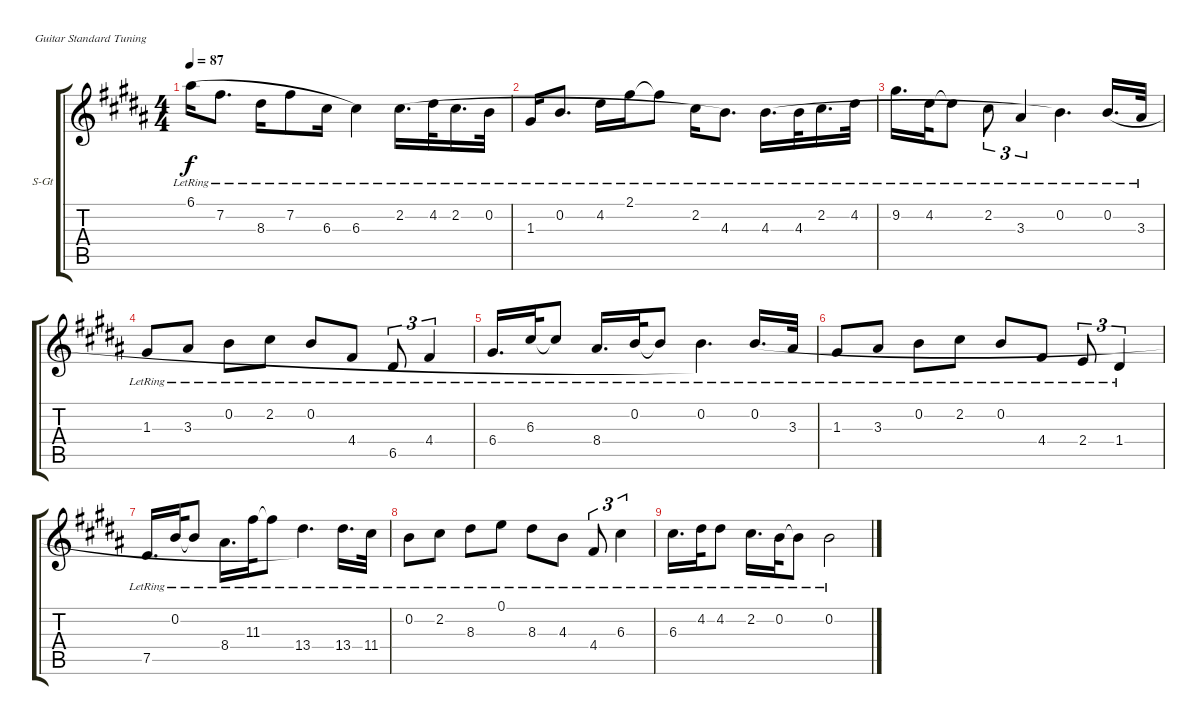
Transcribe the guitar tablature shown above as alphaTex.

\defaultSystemsLayout 4
\bracketExtendMode groupsimilarinstruments
\firstSystemTrackNameOrientation horizontal
\otherSystemsTrackNameOrientation horizontal
\track ("Main  Vocal" "S-Gt") {instrument acousticguitarsteel}
\staff {score tabs}
\tuning (E4 B3 G3 D3 A2 E2)
\ts (4 4)
\tempo 87
\clef g2
\ks b
6.1{lr}.16{dy f legatoorigin} 7.2{lr}.8{d legatoorigin} 8.3{lr}.16{legatoorigin} 7.2{lr}.8{legatoorigin} 6.3{lr}.16{legatoorigin} 6.3{lr}.4 2.2{lr}.16{d legatoorigin} 4.2{lr}.32{legatoorigin} 2.2{lr}.16{d legatoorigin} 0.2{lr}.32{legatoorigin} |
1.3{lr}.16{legatoorigin} 0.2{lr}.8{d legatoorigin} 4.2{lr}.16{legatoorigin} 2.1{lr}.16{legatoorigin} 2.1{lr t}.8{legatoorigin} 2.2{lr}.16{legatoorigin} 4.3{lr}.8{d} 4.3{lr}.16{d legatoorigin} 4.3{lr}.32{legatoorigin} 2.2{lr}.16{d legatoorigin} 4.2{lr}.32{legatoorigin} |
9.2{lr}.16{d legatoorigin} 4.2{lr}.32{legatoorigin} 4.2{lr t}.8{legatoorigin} 2.2{lr}.8{tu (3 2) legatoorigin} 3.3{lr}.4{tu (3 2) legatoorigin} 0.2{lr}.4{d} 0.2{lr}.16{d legatoorigin} 3.3{lr}.32{legatoorigin} |
1.3{lr}.8{legatoorigin} 3.3{lr}.8{legatoorigin} 0.2{lr}.8{legatoorigin} 2.2{lr}.8{legatoorigin} 0.2{lr}.8{legatoorigin} 4.4{lr}.8{legatoorigin} 6.5{lr}.8{tu (3 2) legatoorigin} 4.4{lr}.4{tu (3 2) legatoorigin} |
6.4{lr}.16{d legatoorigin} 6.3{lr}.32{legatoorigin} 6.3{lr t}.8{legatoorigin} 8.4{lr}.16{d legatoorigin} 0.2{lr}.32{legatoorigin} 0.2{lr t}.8{legatoorigin} 0.2{lr}.4{d} 0.2{lr}.16{d legatoorigin} 3.3{lr}.32{legatoorigin} |
1.3{lr}.8{legatoorigin} 3.3{lr}.8{legatoorigin} 0.2{lr}.8{legatoorigin} 2.2{lr}.8{legatoorigin} 0.2{lr}.8{legatoorigin} 4.4{lr}.8{legatoorigin} 2.4{lr}.8{tu (3 2) legatoorigin} 1.4{lr}.4{tu (3 2) legatoorigin} |
7.5{lr}.16{d legatoorigin} 0.2{lr}.32{legatoorigin} 0.2{lr t}.8{legatoorigin} 8.4{lr}.16{d legatoorigin} 11.3{lr}.32{legatoorigin} 11.3{lr t}.8{legatoorigin} 13.4{lr}.4{d} 13.4{lr}.16{d} 11.4{lr}.32 |
0.2{lr}.8 2.2{lr}.8 8.3{lr}.8 0.1{lr}.8 8.3{lr}.8 4.3{lr}.8 4.4{lr}.8{tu (3 2)} 6.3{lr}.4{tu (3 2)} |
6.3{lr}.16{d} 4.2{lr}.32 4.2{lr}.8 2.2{lr}.16{d} 0.2{lr}.32 0.2{lr t}.8 0.2{lr}.2
